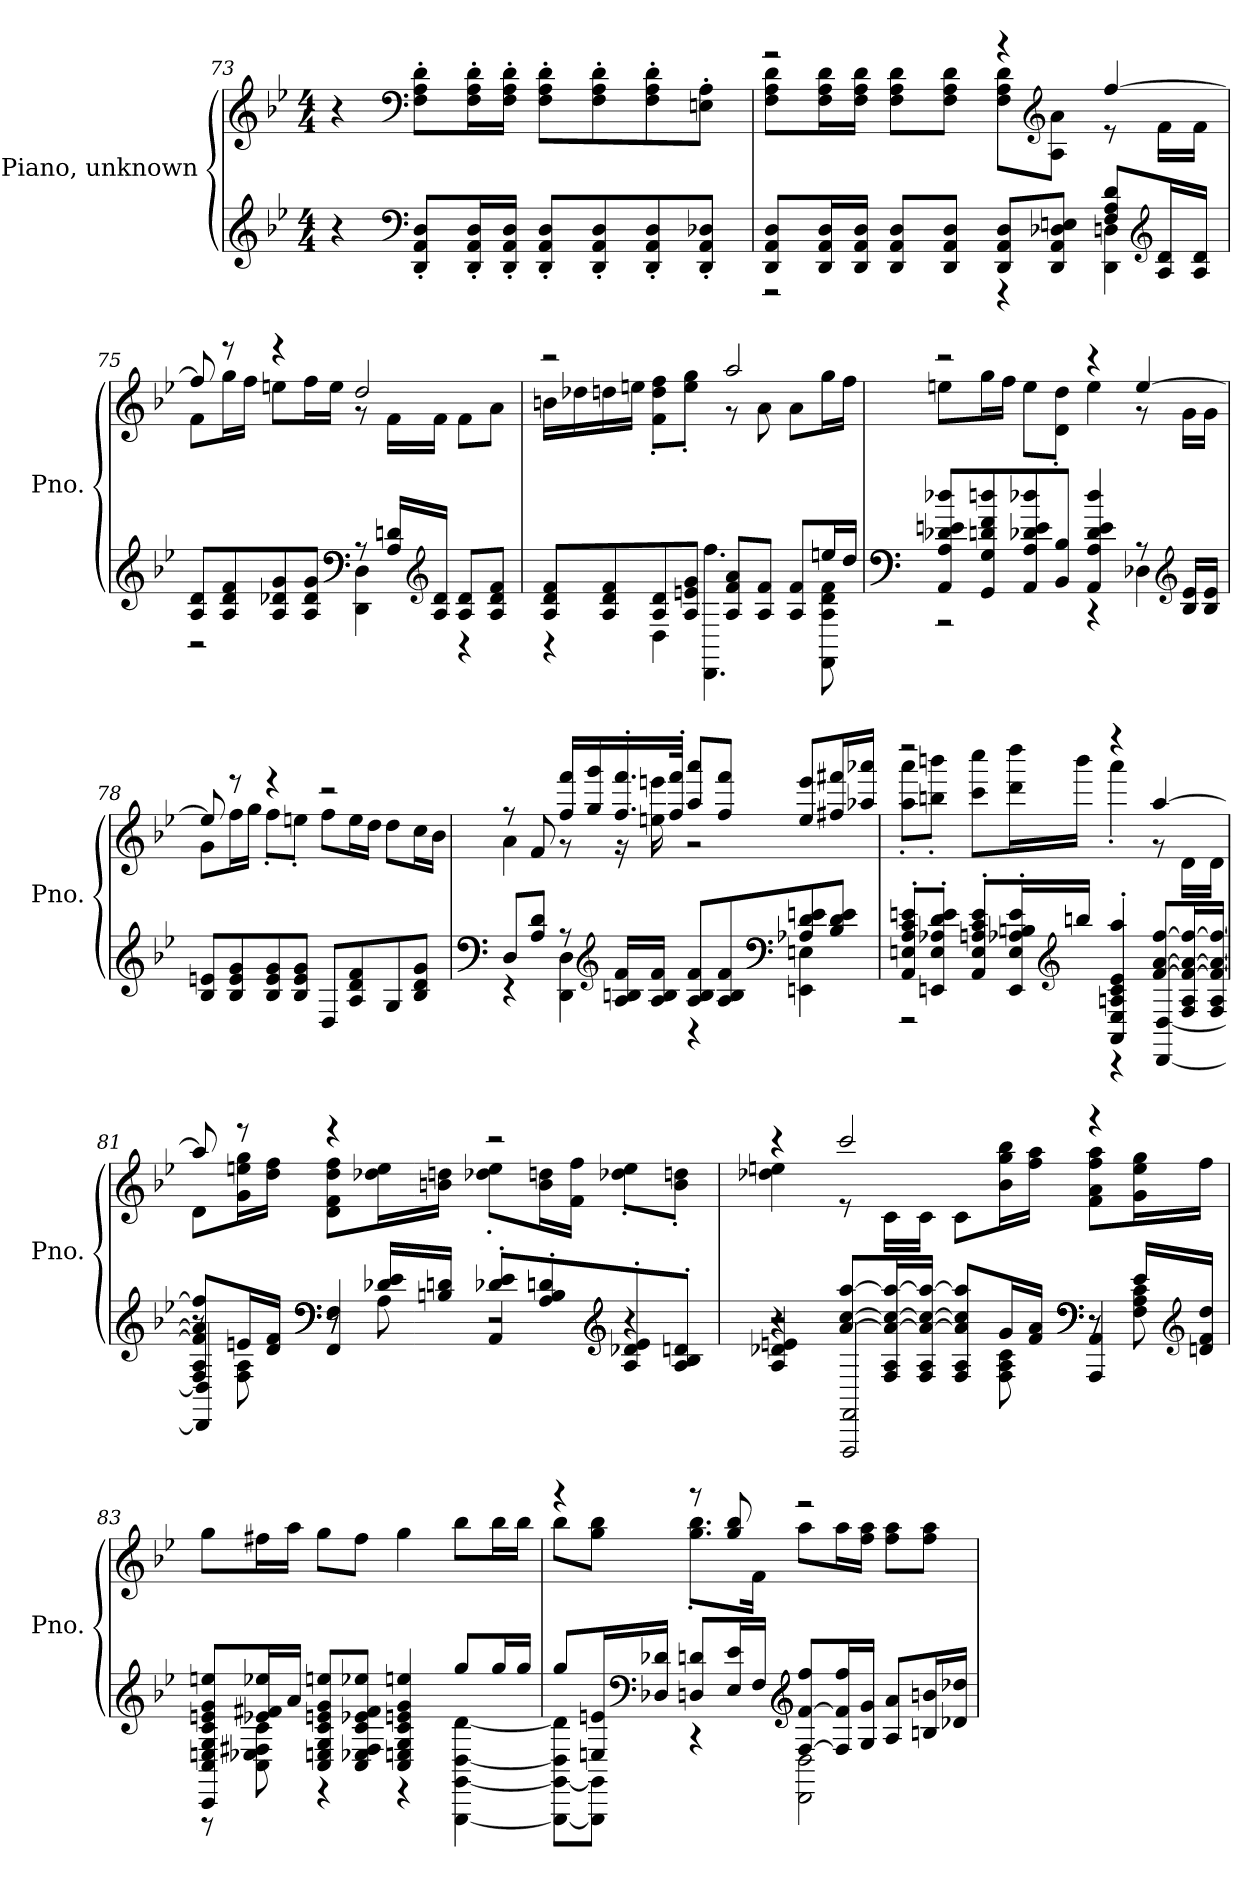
**kern	**kern
*part1	*part1
*staff2	*staff1
*I"Piano, unknown	*
*I'Pno.	*
!!LO:LB:g=z
*clefG2	*clefG2
*k[b-e-]	*k[b-e-]
*M4/4	*M4/4
=73	=73
4r	4r
*clefF4	*clefF4
8DD/' 8AA/' 8D/'L	8F\' 8A\' 8d\'L
16DD/' 16AA/' 16D/'L	16F\' 16A\' 16d\'L
16DD/' 16AA/' 16D/'JJ	16F\' 16A\' 16d\'JJ
8DD/' 8AA/' 8D/'L	8F\' 8A\' 8d\'L
8DD/' 8AA/' 8D/'	8F\' 8A\' 8d\'
8DD/' 8AA/' 8D/'	8F\' 8A\' 8d\'
8DD/' 8AA/' 8D-X/'J	8En\' 8A\'J
=74	=74
*^	*^
8DD/ 8AA/ 8D/L	2r	2r	8F\ 8A\ 8d\L
16DD/ 16AA/ 16D/L	.	.	16F\ 16A\ 16d\L
16DD/ 16AA/ 16D/JJ	.	.	16F\ 16A\ 16d\JJ
8DD/ 8AA/ 8D/L	.	.	8F\ 8A\ 8d\L
8DD/ 8AA/ 8D/J	.	.	8F\ 8A\ 8d\J
8DD/ 8AA/ 8D/L	4r	4r	8F\ 8A\ 8d\L
*	*	*clefG2	*
8DD/ 8AA/ 8D-X/ 8En/J	.	.	8A\ 8a\J
8F/ 8A/ 8d/L	4DD\ 4Dn\	[4ff/	8r
*clefG2	*	*	*
16A/ 16d/L	.	.	16f\LL
16A/ 16d/JJ	.	.	16f\JJ
!!LO:PB:g=z	!!
=75	=75	=75	=75
8A/ 8d/L	2r	8ff/]	8f\L
8A/ 8d/ 8f/	.	8r	16gg\L
.	.	.	16ff\JJ
8A/ 8d-X/ 8g/	.	4r	8een\L
8A/ 8d-/ 8g/J	.	.	16ff\L
.	.	.	16ee\JJ
*clefF4	*	*	*
8r	4DD\ 4D\	2dd/	8r
16A/ 16dn/LL	.	.	16f\LL
*clefG2	*	*	*
16A/ 16d/JJ	.	.	16f\JJ
8A/ 8d/L	4r	.	8f\L
8A/ 8d/ 8f/J	.	.	8a\J
=76	=76	=76	=76
8A/ 8d/ 8f/L	4r	2r	16bn\LL
.	.	.	16dd-X\
8A/ 8d/ 8f/	.	.	16ddn\
.	.	.	16een\JJ
8A/ 8d/	4D\	.	8f\' 8dd\' 8ff\'L
8A/ 8en/ 8g/J	.	.	8ee\' 8gg\'J
8A/ 8f/ 8a/L	4.DD\ 4.ff\	2aa/	8r
8A/ 8f/J	.	.	8a\
8A/ 8f/L	.	.	8a\L
16een/L	8FF\ 8A\ 8d\ 8f\	.	16gg\L
16dd/JJ	.	.	16ff\JJ
!!LO:LB:g=z	!!
=77	=77	=77	=77
*clefF4	*	*	*
8AA/ 8A/ 8d-X/ 8en/ 8dd-X/L	2r	2r	8een\L
8GG/ 8G/ 8dn/ 8f/ 8ddn/	.	.	16gg\L
.	.	.	16ff\JJ
8AA/ 8A/ 8d-X/ 8e/ 8dd-X/	.	.	8ee\L
8BB-/ 8B-/J	.	.	8d\' 8dd\'J
4AA/ 4A/ 4d-/ 4e/ 4dd-/	4r	4r	4ee\
8r	4D-X\	[4ee/	8r
*clefG2	*	*	*
16B-/ 16e/LL	.	.	16g\LL
16B-/ 16e/JJ	.	.	16g\JJ
*v	*v	*	*
=78	=78	=78
8B-/ 8en/L	8ee/]	8g\L
8B-/ 8e/ 8g/	8r	16ff\L
.	.	16gg\JJ
8B-/ 8e/ 8g/	4r	8ff'\L
8B-/ 8e/ 8g/J	.	8een'\J
8D/L	2r	8ff\L
8A/ 8d/ 8f/	.	16ee\L
.	.	16dd\JJ
8G/	.	8dd\L
8B-/ 8d/ 8g/J	.	16cc\L
.	.	16b-\JJ
!!LO:LB:g=z	!!
=79	=79	=79
*clefF4	*	*
*^	*	*
8D/L	4r	8r	4a\
8A/ 8d/J	.	8f/	.
8r	4DD\ 4D\	16ff/ 16fff/LL	8r
.	.	16gg/ 16ggg/	.
*clefG2	*	*	*
16A/ 16Bn/ 16f/LL	.	16.ff/' 16.fff/'	16r
16A/ 16B/ 16f/JJ	.	.	16een\ 16eeen\
.	.	32ff/' 32fff/'JJk	.
8A/ 8B/ 8f/L	4r	8aa/ 8aaa/L	2r
8A/ 8B/ 8f/	.	8ff/ 8fff/J	.
*clefF4	*	*	*
8A-X/ 8d/ 8en/	4EEn\ 4En\	8ee/ 8eee/L	.
8B/ 8d/ 8e/J	.	16ff#X/ 16fff#X/L	.
.	.	16aa-X/ 16aaa-X/JJ	.
=80	=80	=80	=80
8AA/' 8En/' 8A/' 8c/' 8en/'L	2r	2r	8aa\' 8aaa\'L
8EEn/' 8E/' 8A-X/' 8d/' 8e/'J	.	.	8bbn\' 8bbbn\'J
8AA/' 8E/' 8An/' 8c/' 8e/'L	.	.	8ccc\ 8cccc\L
16EE/' 16E/' 16A-X/' 16Bn/' 16e/'L	.	.	16ddd\ 16dddd\L
*clefG2	*	*	*
16bbn/JJ	.	.	16bbb\JJ
4AA/' 4E/' 4An/' 4c/' 4e/' 4aa/'	4r	4r	4aaa'\
[8f/ [8a/ [8ff/L	[4DD/ [4D/	[4aa/	8r
16F/ 16A/ 16f/_ 16a/_ 16ff/_L	.	.	16d\LL
16F/ 16A/ 16f/_ 16a/_ 16ff/_JJ	.	.	16d\JJ
!!LO:LB:g=z	!!
=81	=81	=81	=81
*	*^	*	*
8F/ 8A/ 8f/] 8a/] 8ff/]L	8r	4DD/] 4D/]	8aa/]	8d\L
16en/L	8F\ 8A\	.	8r	16g\ 16een\ 16gg\L
16d/ 16f/JJ	.	.	.	16dd\ 16ff\JJ
*clefF4	*	*	*	*
8r	8r	4FF/ 4F/	4r	8d\ 8f\ 8dd\ 8ff\L
16d-X/ 16e/LL	8A\	.	.	16dd-X\ 16ee\L
16Bn/ 16dn/JJ	.	.	.	16bn\ 16ddn\JJ
8d-X/' 8e/'L	2r	4AA/	2r	8dd-X\' 8ee\'L
8A/' 8B/' 8dn/'	.	.	.	16b\ 16ddn\L
.	.	.	.	16f\ 16ff\JJ
*clefG2	*	*	*	*
8A/' 8d-X/' 8e/'	.	4r	.	8dd-X\' 8ee\'L
8A/' 8B/' 8dn/'J	.	.	.	8b\' 8ddn\'J
=82	=82	=82	=82	=82
4A/ 4d-X/ 4en/	2r	4r	4r	4dd-X\ 4een\
[8a/ [8cc/ [8aa/L	.	2FFF/ 2FF/	2ccc/	8r
16F/ 16A/ 16a/_ 16cc/_ 16aa/_L	.	.	.	16c\LL
16F/ 16A/ 16a/_ 16cc/_ 16aa/_JJ	.	.	.	16c\JJ
8F/ 8A/ 8a/] 8cc/] 8aa/]L	8r	.	.	8c\L
16g/L	8F\ 8A\ 8c\	.	.	16b-\ 16gg\ 16bb-\L
16f/ 16a/JJ	.	.	.	16ff\ 16aa\JJ
*clefF4	*	*	*	*
8r	8r	4AAA/ 4AA/	4r	8f\ 8a\ 8ff\ 8aa\L
16e/LL	8F\ 8A\ 8c\	.	.	16g\ 16ee\ 16gg\L
*clefG2	*	*	*	*
16dn/ 16f/ 16dd/JJ	.	.	.	16ff\JJ
*	*v	*v	*	*
*	*	*v	*v
!!LO:LB:g=z
=83	=83	=83
8CC/ 8C/ 8En/ 8G/ 8c/ 8en/ 8g/ 8een/L	8r	8gg\L
16e-X/ 16f#X/ 16ee-X/L	8C\ 8E-X\ 8F#X\ 8c\	16ff#X\L
16a/JJ	.	16aa\JJ
8C/ 8En/ 8G/ 8c/ 8en/ 8g/ 8een/L	4r	8gg\L
8C/ 8E-X/ 8F#/ 8c/ 8e-X/ 8f#/ 8ee-X/J	.	8ff#\J
4C/ 4En/ 4G/ 4c/ 4en/ 4g/ 4een/	4r	4gg\
8gg/L	[4GGG\ [4GG\ [4D\ [4d\	8bb-\L
16gg/L	.	16bb-\L
16gg/JJ	.	16bb-\JJ
=84	=84	=84
*	*	*^
8gg/L	8GGG\_ 8GG\_ 8D\] 8d\]L	4r	8bb-\L
16En/ 16en/L	8GGG\] 8GG\]J	.	8gg\ 8bb-\J
*clefF4	*	*	*
16D-X/ 16d-X/JJ	.	.	.
8Dn/ 8dn/L	4r	8r	8.gg\' 8.bb-\'L
16E/ 16e/L	.	8gg/ 8bb-/	.
16F/JJ	.	.	16f\Jk
*clefG2	*	*	*
[8F/ [8f/ 8ff/L	2DD\ 2D\	2r	8aa\L
16F/] 16f/] 16ff/L	.	.	16aa\L
16G/ 16g/JJ	.	.	16ff\ 16aa\JJ
8A/ 8a/L	.	.	8ff\ 8aa\L
16Bn/ 16bn/L	.	.	8ff\ 8aa\J
16d-X/ 16dd-X/JJ	.	.	.
*v	*v	*	*
*	*v	*v
=	=
*-	*-
